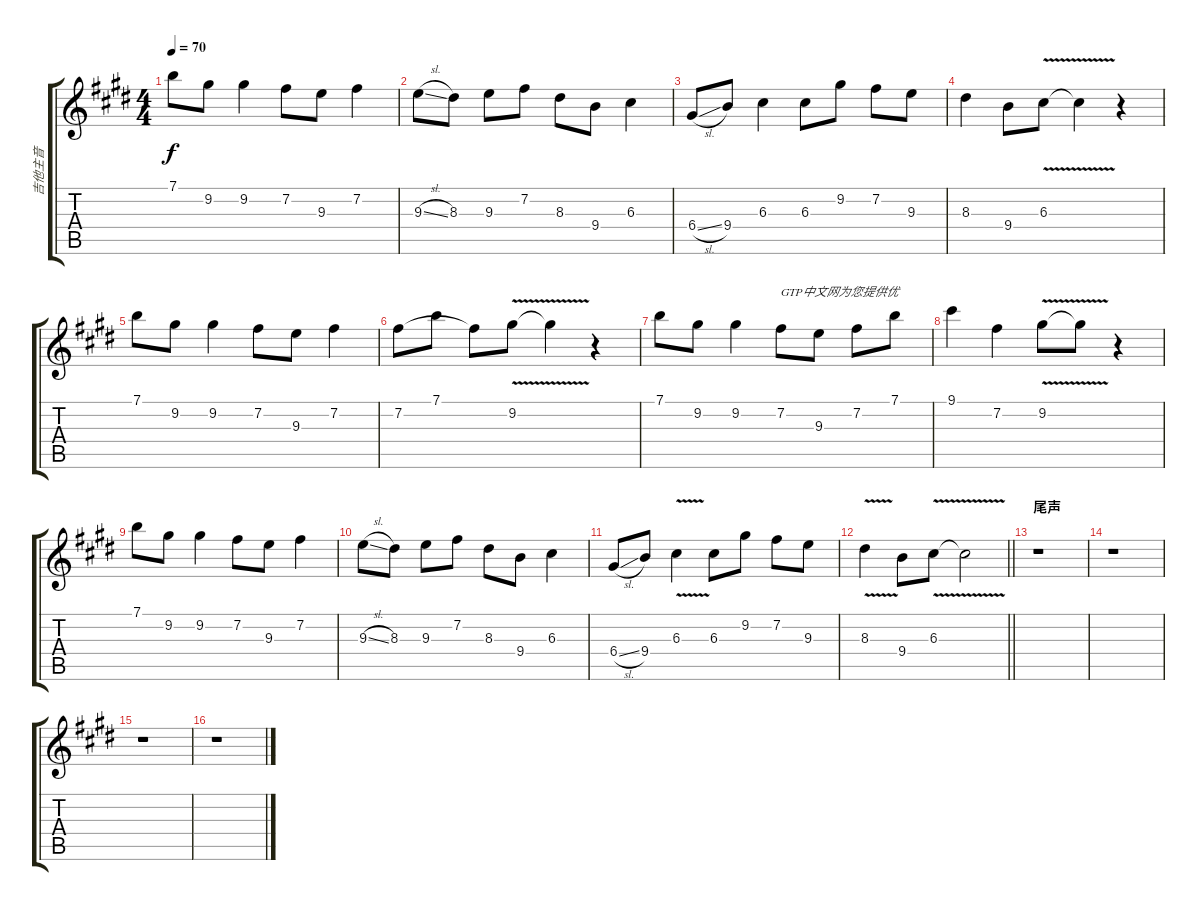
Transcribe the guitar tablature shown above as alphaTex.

\track ("吉他主音" "吉他主音") {instrument acousticguitarsteel}
\staff {score tabs}
\tuning (E4 B3 G3 D3 A2 E2) {hide}
\ts (4 4)
\tempo 70
\clef g2
\ks e
7.1.8{dy f} 9.2.8 9.2.4 7.2.8 9.3.8 7.2.4 |
9.3{sl}.8 8.3.8 9.3.8 7.2.8 8.3.8 9.4.8 6.3.4 |
6.4{sl}.8 9.4.8 6.3.4 6.3.8 9.2.8 7.2.8 9.3.8 |
8.3.4 9.4.8 6.3{v}.8 6.3{t}.4 r.4 |
7.1.8 9.2.8 9.2.4 7.2.8 9.3.8 7.2.4 |
7.2.8 7.1.8 7.2{t}.8 9.2{v}.8 9.2{t}.4 r.4 |
7.1.8 9.2.8 9.2.4 7.2.8{txt "GTP中文网为您提供优"} 9.3.8 7.2.8 7.1.8 |
9.1.4 7.2.4 9.2{v}.8 9.2{t}.8 r.4 |
7.1.8 9.2.8 9.2.4 7.2.8 9.3.8 7.2.4 |
9.3{sl}.8 8.3.8 9.3.8 7.2.8 8.3.8 9.4.8 6.3.4 |
6.4{sl}.8 9.4.8 6.3{v}.4 6.3.8 9.2.8 7.2.8 9.3.8 |
\barLineRight lightlight
8.3{v}.4 9.4.8 6.3{v}.8 6.3{t}.2 |
\section ("" "尾声")
r.1 |
r.1 |
r.1 |
r.1
